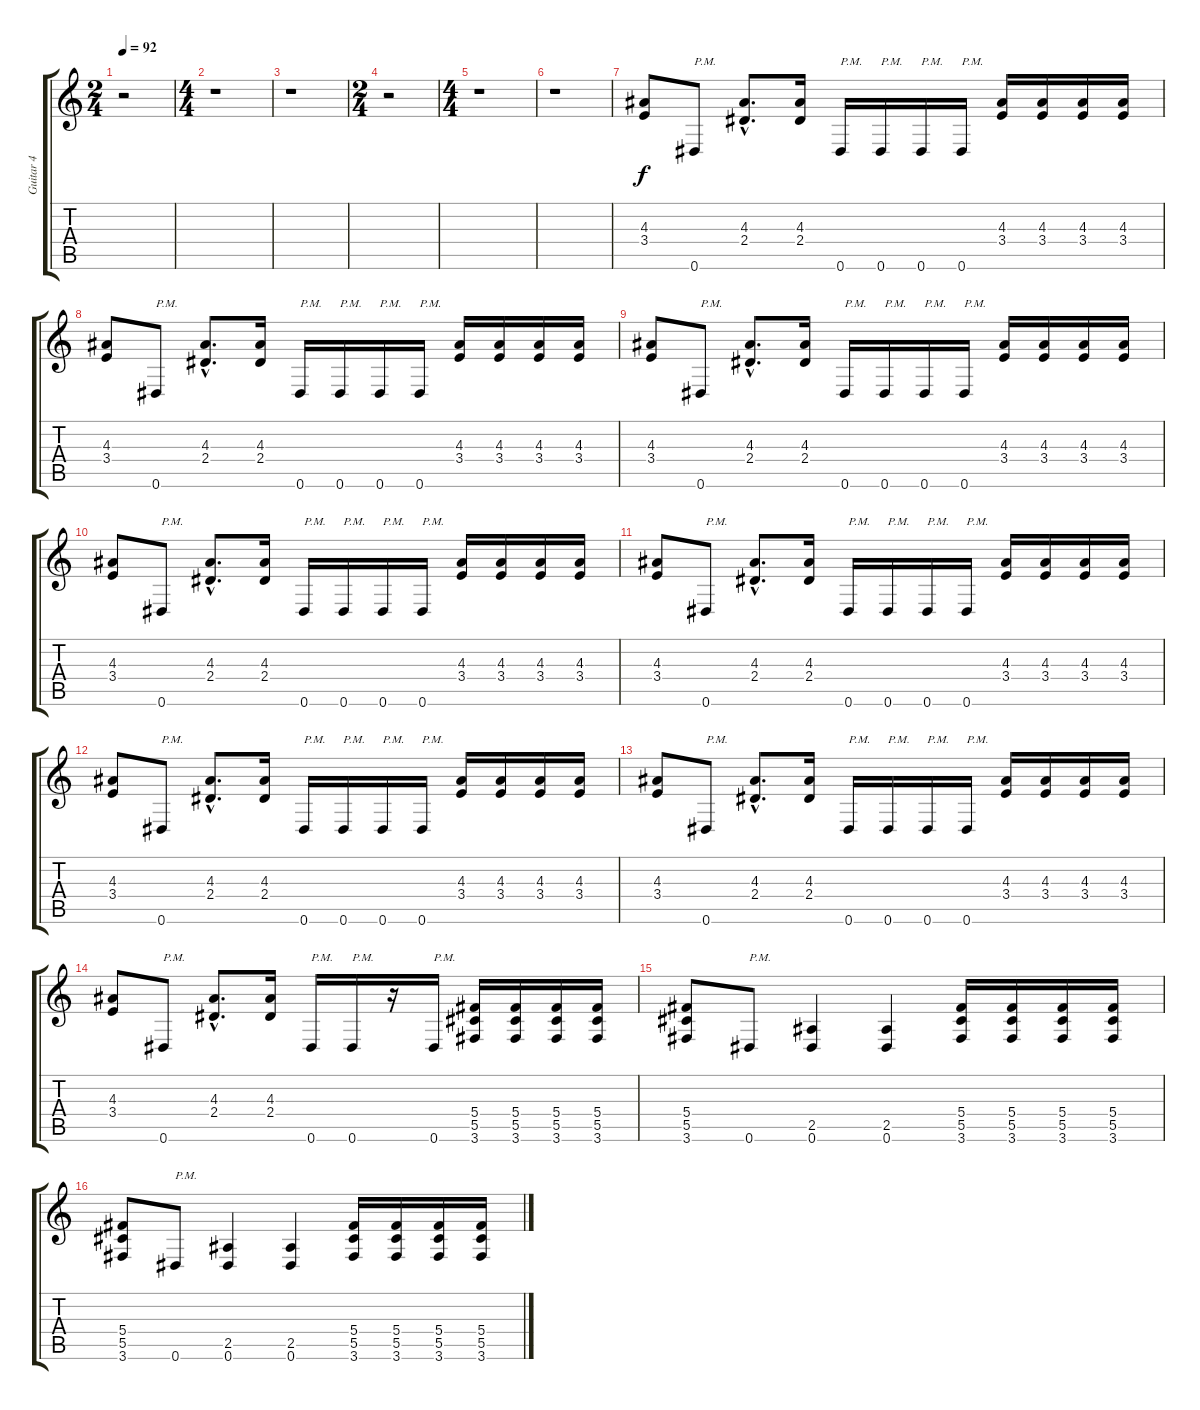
\track ("Guitar 4" "Guitar 4") {instrument distortionguitar}
\staff {score tabs}
\tuning (Eb4 Bb3 Gb3 Db3 Ab2 Eb2) {hide}
\ts (2 4)
\tempo 92
\clef g2
\ks c
r.2{dy f} |
\ts (4 4)
r.1 |
r.1 |
\ts (2 4)
r.2 |
\ts (4 4)
r.1 |
r.1 |
(4.3 3.4).8 0.6.8{txt "P.M."} (4.3{hac} 2.4{hac}).8{d} (4.3 2.4).16 0.6.16{txt "P.M."} 0.6.16{txt "P.M."} 0.6.16{txt "P.M."} 0.6.16{txt "P.M."} (4.3 3.4).16 (4.3 3.4).16 (4.3 3.4).16 (4.3 3.4).16 |
(4.3 3.4).8 0.6.8{txt "P.M."} (4.3{hac} 2.4{hac}).8{d} (4.3 2.4).16 0.6.16{txt "P.M."} 0.6.16{txt "P.M."} 0.6.16{txt "P.M."} 0.6.16{txt "P.M."} (4.3 3.4).16 (4.3 3.4).16 (4.3 3.4).16 (4.3 3.4).16 |
(4.3 3.4).8 0.6.8{txt "P.M."} (4.3{hac} 2.4{hac}).8{d} (4.3 2.4).16 0.6.16{txt "P.M."} 0.6.16{txt "P.M."} 0.6.16{txt "P.M."} 0.6.16{txt "P.M."} (4.3 3.4).16 (4.3 3.4).16 (4.3 3.4).16 (4.3 3.4).16 |
(4.3 3.4).8 0.6.8{txt "P.M."} (4.3{hac} 2.4{hac}).8{d} (4.3 2.4).16 0.6.16{txt "P.M."} 0.6.16{txt "P.M."} 0.6.16{txt "P.M."} 0.6.16{txt "P.M."} (4.3 3.4).16 (4.3 3.4).16 (4.3 3.4).16 (4.3 3.4).16 |
(4.3 3.4).8 0.6.8{txt "P.M."} (4.3{hac} 2.4{hac}).8{d} (4.3 2.4).16 0.6.16{txt "P.M."} 0.6.16{txt "P.M."} 0.6.16{txt "P.M."} 0.6.16{txt "P.M."} (4.3 3.4).16 (4.3 3.4).16 (4.3 3.4).16 (4.3 3.4).16 |
(4.3 3.4).8 0.6.8{txt "P.M."} (4.3{hac} 2.4{hac}).8{d} (4.3 2.4).16 0.6.16{txt "P.M."} 0.6.16{txt "P.M."} 0.6.16{txt "P.M."} 0.6.16{txt "P.M."} (4.3 3.4).16 (4.3 3.4).16 (4.3 3.4).16 (4.3 3.4).16 |
(4.3 3.4).8 0.6.8{txt "P.M."} (4.3{hac} 2.4{hac}).8{d} (4.3 2.4).16 0.6.16{txt "P.M."} 0.6.16{txt "P.M."} 0.6.16{txt "P.M."} 0.6.16{txt "P.M."} (4.3 3.4).16 (4.3 3.4).16 (4.3 3.4).16 (4.3 3.4).16 |
(4.3 3.4).8 0.6.8{txt "P.M."} (4.3{hac} 2.4{hac}).8{d} (4.3 2.4).16 0.6.16{txt "P.M."} 0.6.16{txt "P.M."} r.16 0.6.16{txt "P.M."} (5.4 5.5 3.6).16 (5.4 5.5 3.6).16 (5.4 5.5 3.6).16 (5.4 5.5 3.6).16 |
(5.4 5.5 3.6).8 0.6.8{txt "P.M."} (2.5 0.6).4 (2.5 0.6).4 (5.4 5.5 3.6).16 (5.4 5.5 3.6).16 (5.4 5.5 3.6).16 (5.4 5.5 3.6).16 |
(5.4 5.5 3.6).8 0.6.8{txt "P.M."} (2.5 0.6).4 (2.5 0.6).4 (5.4 5.5 3.6).16 (5.4 5.5 3.6).16 (5.4 5.5 3.6).16 (5.4 5.5 3.6).16
